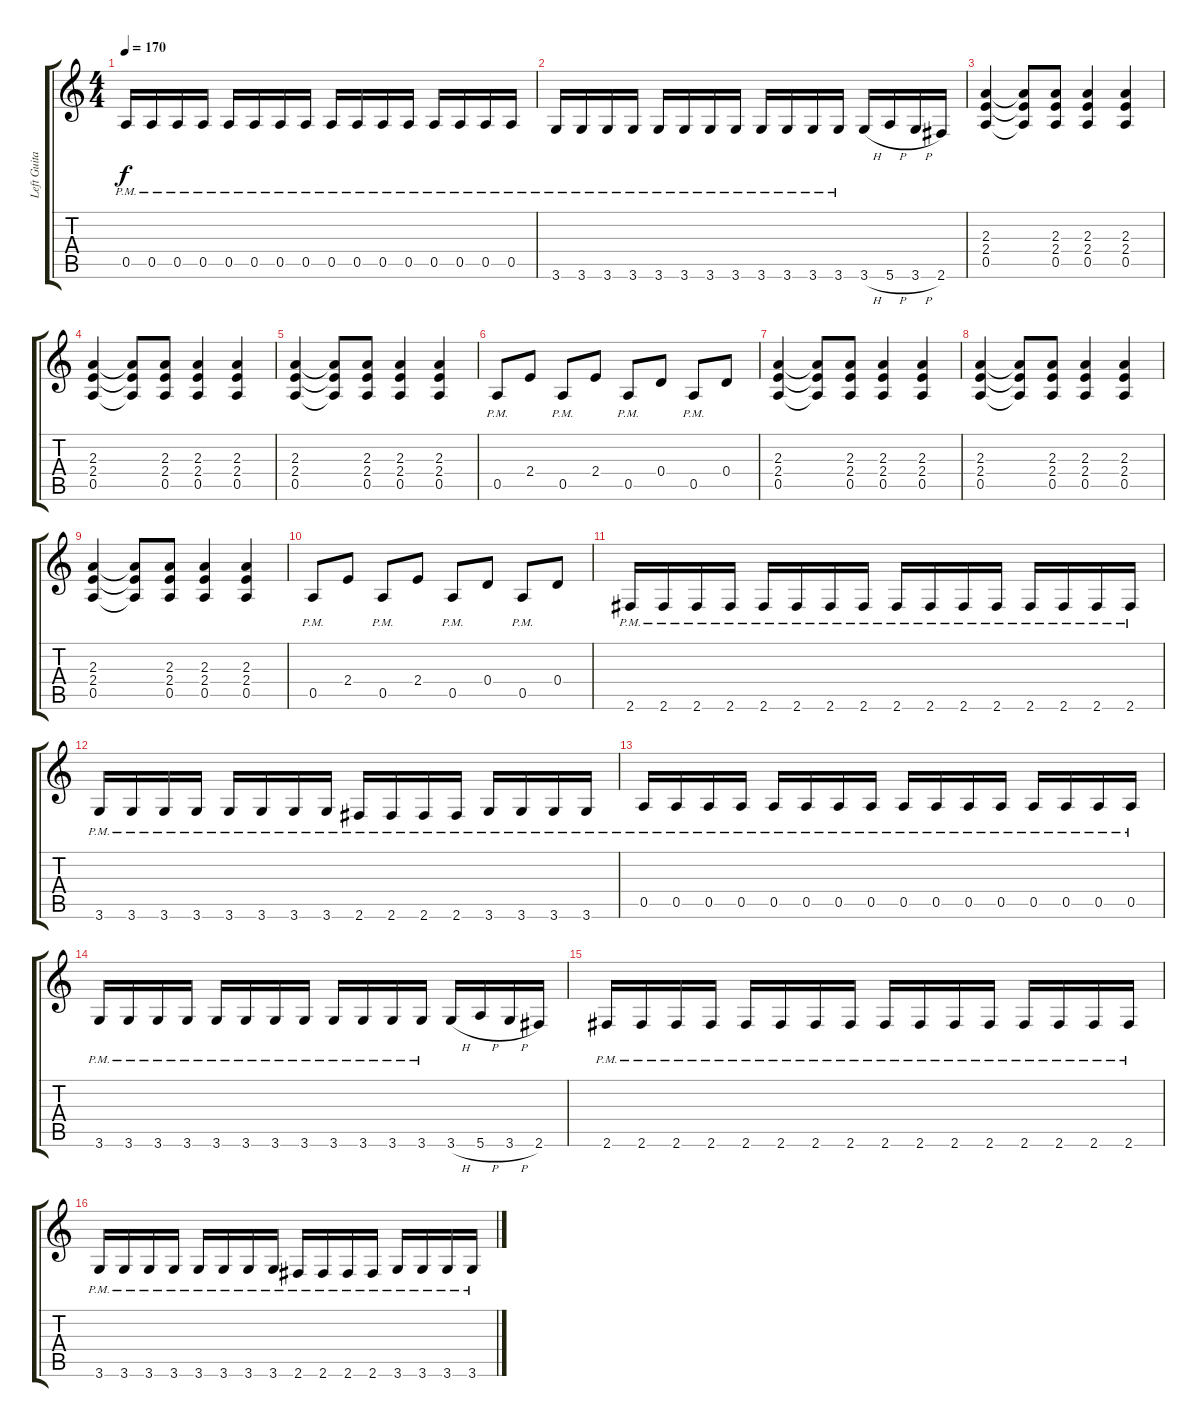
\track ("Left Guitar" "Left Guita") {instrument distortionguitar}
\staff {score tabs}
\tuning (E4 B3 G3 D3 A2 E2) {hide}
\ts (4 4)
\tempo 170
\clef g2
\ks c
0.5{pm}.16{dy f} 0.5{pm}.16 0.5{pm}.16 0.5{pm}.16 0.5{pm}.16 0.5{pm}.16 0.5{pm}.16 0.5{pm}.16 0.5{pm}.16 0.5{pm}.16 0.5{pm}.16 0.5{pm}.16 0.5{pm}.16 0.5{pm}.16 0.5{pm}.16 0.5{pm}.16 |
3.6{pm}.16 3.6{pm}.16 3.6{pm}.16 3.6{pm}.16 3.6{pm}.16 3.6{pm}.16 3.6{pm}.16 3.6{pm}.16 3.6{pm}.16 3.6{pm}.16 3.6{pm}.16 3.6{pm}.16 3.6{h}.16 5.6{h}.16 3.6{h}.16 2.6.16 |
(2.3 2.4 0.5).4 (2.3{t} 2.4{t} 0.5{t}).8 (2.3 2.4 0.5).8 (2.3 2.4 0.5).4 (2.3 2.4 0.5).4 |
(2.3 2.4 0.5).4 (2.3{t} 2.4{t} 0.5{t}).8 (2.3 2.4 0.5).8 (2.3 2.4 0.5).4 (2.3 2.4 0.5).4 |
(2.3 2.4 0.5).4 (2.3{t} 2.4{t} 0.5{t}).8 (2.3 2.4 0.5).8 (2.3 2.4 0.5).4 (2.3 2.4 0.5).4 |
0.5{pm}.8 2.4.8 0.5{pm}.8 2.4.8 0.5{pm}.8 0.4.8 0.5{pm}.8 0.4.8 |
(2.3 2.4 0.5).4 (2.3{t} 2.4{t} 0.5{t}).8 (2.3 2.4 0.5).8 (2.3 2.4 0.5).4 (2.3 2.4 0.5).4 |
(2.3 2.4 0.5).4 (2.3{t} 2.4{t} 0.5{t}).8 (2.3 2.4 0.5).8 (2.3 2.4 0.5).4 (2.3 2.4 0.5).4 |
(2.3 2.4 0.5).4 (2.3{t} 2.4{t} 0.5{t}).8 (2.3 2.4 0.5).8 (2.3 2.4 0.5).4 (2.3 2.4 0.5).4 |
0.5{pm}.8 2.4.8 0.5{pm}.8 2.4.8 0.5{pm}.8 0.4.8 0.5{pm}.8 0.4.8 |
2.6{pm}.16 2.6{pm}.16 2.6{pm}.16 2.6{pm}.16 2.6{pm}.16 2.6{pm}.16 2.6{pm}.16 2.6{pm}.16 2.6{pm}.16 2.6{pm}.16 2.6{pm}.16 2.6{pm}.16 2.6{pm}.16 2.6{pm}.16 2.6{pm}.16 2.6{pm}.16 |
3.6{pm}.16 3.6{pm}.16 3.6{pm}.16 3.6{pm}.16 3.6{pm}.16 3.6{pm}.16 3.6{pm}.16 3.6{pm}.16 2.6{pm}.16 2.6{pm}.16 2.6{pm}.16 2.6{pm}.16 3.6{pm}.16 3.6{pm}.16 3.6{pm}.16 3.6{pm}.16 |
0.5{pm}.16 0.5{pm}.16 0.5{pm}.16 0.5{pm}.16 0.5{pm}.16 0.5{pm}.16 0.5{pm}.16 0.5{pm}.16 0.5{pm}.16 0.5{pm}.16 0.5{pm}.16 0.5{pm}.16 0.5{pm}.16 0.5{pm}.16 0.5{pm}.16 0.5{pm}.16 |
3.6{pm}.16 3.6{pm}.16 3.6{pm}.16 3.6{pm}.16 3.6{pm}.16 3.6{pm}.16 3.6{pm}.16 3.6{pm}.16 3.6{pm}.16 3.6{pm}.16 3.6{pm}.16 3.6{pm}.16 3.6{h}.16 5.6{h}.16 3.6{h}.16 2.6.16 |
2.6{pm}.16 2.6{pm}.16 2.6{pm}.16 2.6{pm}.16 2.6{pm}.16 2.6{pm}.16 2.6{pm}.16 2.6{pm}.16 2.6{pm}.16 2.6{pm}.16 2.6{pm}.16 2.6{pm}.16 2.6{pm}.16 2.6{pm}.16 2.6{pm}.16 2.6{pm}.16 |
3.6{pm}.16 3.6{pm}.16 3.6{pm}.16 3.6{pm}.16 3.6{pm}.16 3.6{pm}.16 3.6{pm}.16 3.6{pm}.16 2.6{pm}.16 2.6{pm}.16 2.6{pm}.16 2.6{pm}.16 3.6{pm}.16 3.6{pm}.16 3.6{pm}.16 3.6{pm}.16
